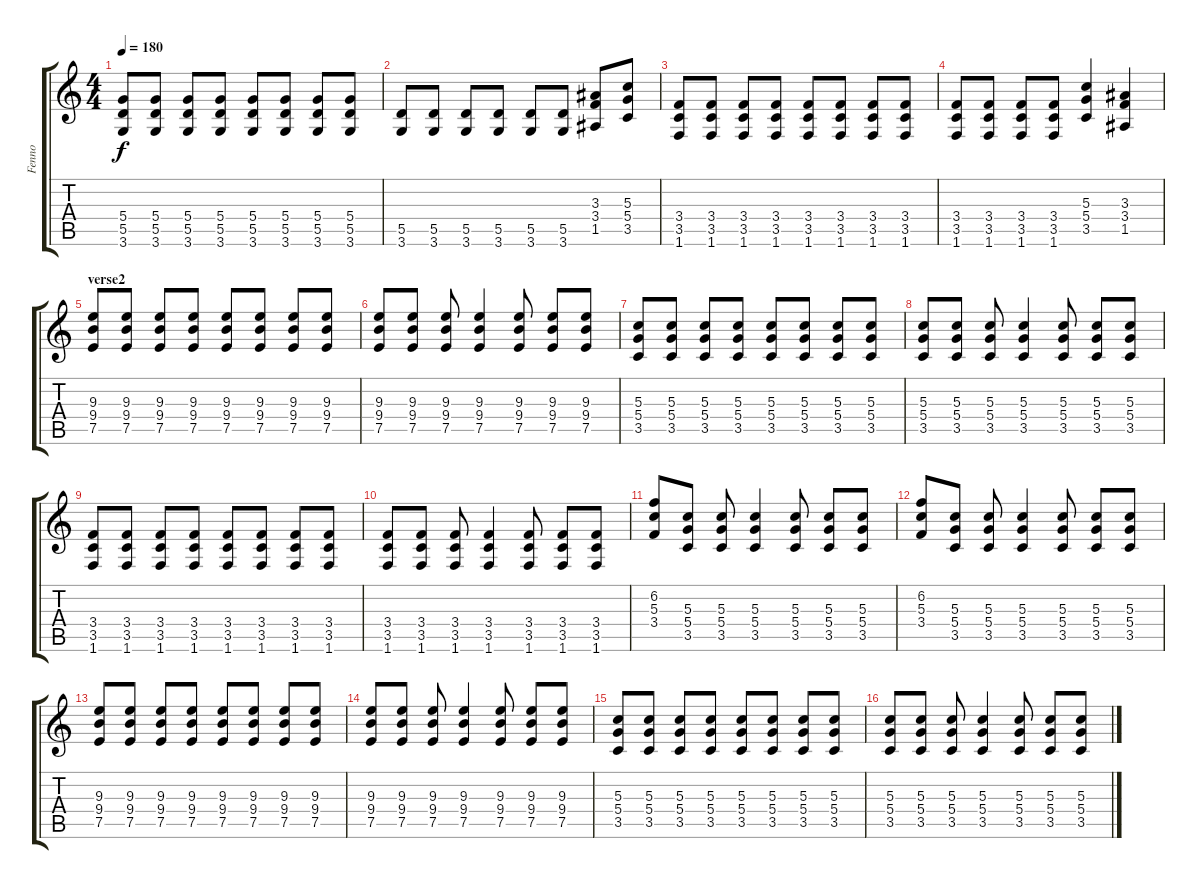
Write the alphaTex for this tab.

\track ("Fenno" "Fenno") {instrument distortionguitar}
\staff {score tabs}
\tuning (E4 B3 G3 D3 A2 E2) {hide}
\ts (4 4)
\tempo 180
\clef g2
\ks c
(5.4 5.5 3.6).8{dy f} (5.4 5.5 3.6).8 (5.4 5.5 3.6).8 (5.4 5.5 3.6).8 (5.4 5.5 3.6).8 (5.4 5.5 3.6).8 (5.4 5.5 3.6).8 (5.4 5.5 3.6).8 |
(5.5 3.6).8 (5.5 3.6).8 (5.5 3.6).8 (5.5 3.6).8 (5.5 3.6).8 (5.5 3.6).8 (3.3 3.4 1.5).8 (5.3 5.4 3.5).8 |
(3.4 3.5 1.6).8 (3.4 3.5 1.6).8 (3.4 3.5 1.6).8 (3.4 3.5 1.6).8 (3.4 3.5 1.6).8 (3.4 3.5 1.6).8 (3.4 3.5 1.6).8 (3.4 3.5 1.6).8 |
(3.4 3.5 1.6).8 (3.4 3.5 1.6).8 (3.4 3.5 1.6).8 (3.4 3.5 1.6).8 (5.3 5.4 3.5).4 (3.3 3.4 1.5).4 |
\section ("" "verse2")
(9.3 9.4 7.5).8 (9.3 9.4 7.5).8 (9.3 9.4 7.5).8 (9.3 9.4 7.5).8 (9.3 9.4 7.5).8 (9.3 9.4 7.5).8 (9.3 9.4 7.5).8 (9.3 9.4 7.5).8 |
(9.3 9.4 7.5).8 (9.3 9.4 7.5).8 (9.3 9.4 7.5).8 (9.3 9.4 7.5).4 (9.3 9.4 7.5).8 (9.3 9.4 7.5).8 (9.3 9.4 7.5).8 |
(5.3 5.4 3.5).8 (5.3 5.4 3.5).8 (5.3 5.4 3.5).8 (5.3 5.4 3.5).8 (5.3 5.4 3.5).8 (5.3 5.4 3.5).8 (5.3 5.4 3.5).8 (5.3 5.4 3.5).8 |
(5.3 5.4 3.5).8 (5.3 5.4 3.5).8 (5.3 5.4 3.5).8 (5.3 5.4 3.5).4 (5.3 5.4 3.5).8 (5.3 5.4 3.5).8 (5.3 5.4 3.5).8 |
(3.4 3.5 1.6).8 (3.4 3.5 1.6).8 (3.4 3.5 1.6).8 (3.4 3.5 1.6).8 (3.4 3.5 1.6).8 (3.4 3.5 1.6).8 (3.4 3.5 1.6).8 (3.4 3.5 1.6).8 |
(3.4 3.5 1.6).8 (3.4 3.5 1.6).8 (3.4 3.5 1.6).8 (3.4 3.5 1.6).4 (3.4 3.5 1.6).8 (3.4 3.5 1.6).8 (3.4 3.5 1.6).8 |
(6.2 5.3 3.4).8 (5.3 5.4 3.5).8 (5.3 5.4 3.5).8 (5.3 5.4 3.5).4 (5.3 5.4 3.5).8 (5.3 5.4 3.5).8 (5.3 5.4 3.5).8 |
(6.2 5.3 3.4).8 (5.3 5.4 3.5).8 (5.3 5.4 3.5).8 (5.3 5.4 3.5).4 (5.3 5.4 3.5).8 (5.3 5.4 3.5).8 (5.3 5.4 3.5).8 |
(9.3 9.4 7.5).8 (9.3 9.4 7.5).8 (9.3 9.4 7.5).8 (9.3 9.4 7.5).8 (9.3 9.4 7.5).8 (9.3 9.4 7.5).8 (9.3 9.4 7.5).8 (9.3 9.4 7.5).8 |
(9.3 9.4 7.5).8 (9.3 9.4 7.5).8 (9.3 9.4 7.5).8 (9.3 9.4 7.5).4 (9.3 9.4 7.5).8 (9.3 9.4 7.5).8 (9.3 9.4 7.5).8 |
(5.3 5.4 3.5).8 (5.3 5.4 3.5).8 (5.3 5.4 3.5).8 (5.3 5.4 3.5).8 (5.3 5.4 3.5).8 (5.3 5.4 3.5).8 (5.3 5.4 3.5).8 (5.3 5.4 3.5).8 |
(5.3 5.4 3.5).8 (5.3 5.4 3.5).8 (5.3 5.4 3.5).8 (5.3 5.4 3.5).4 (5.3 5.4 3.5).8 (5.3 5.4 3.5).8 (5.3 5.4 3.5).8
